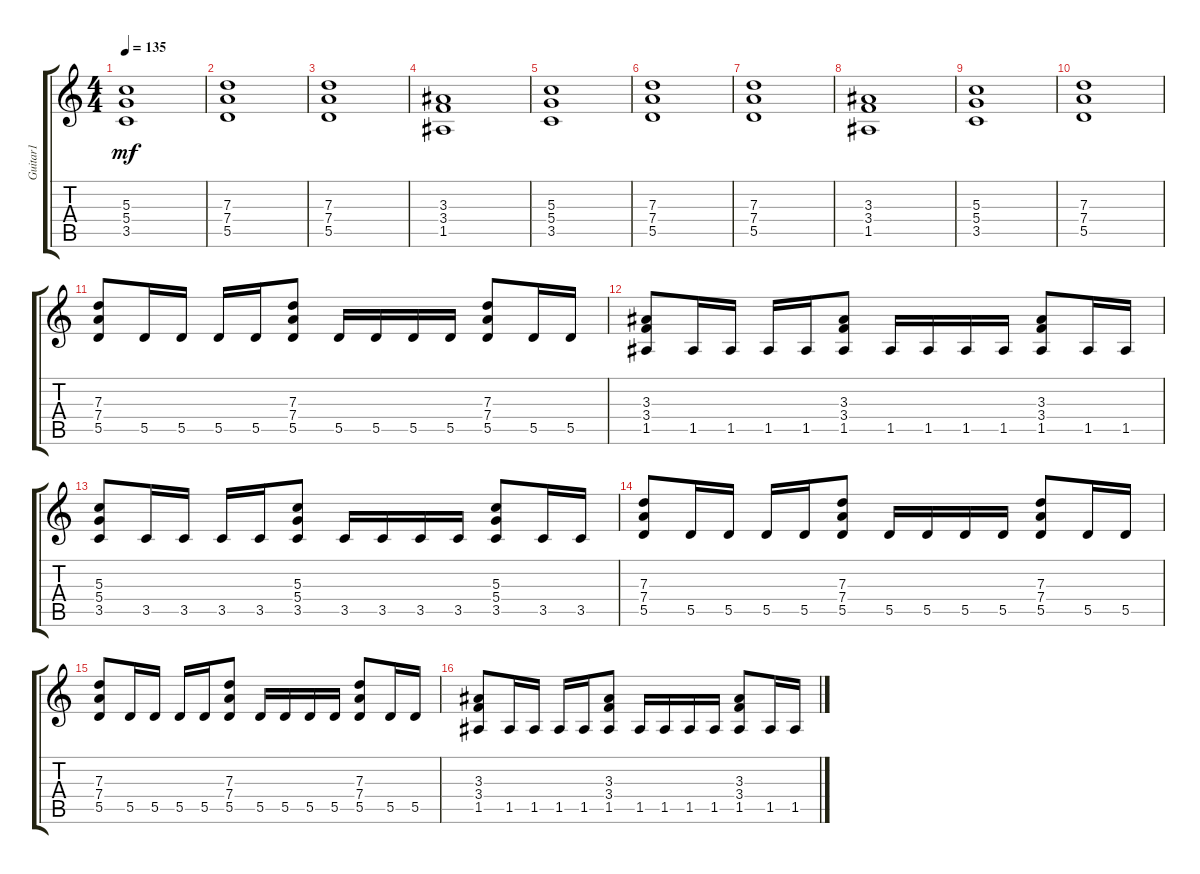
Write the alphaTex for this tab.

\track ("Guitar1" "Guitar1") {instrument acousticguitarsteel}
\staff {score tabs}
\tuning (E4 B3 G3 D3 A2 E2) {hide}
\ts (4 4)
\tempo 135
\clef g2
\ks c
(5.3 5.4 3.5).1{dy mf} |
(7.3 7.4 5.5).1 |
(7.3 7.4 5.5).1 |
(3.3 3.4 1.5).1 |
(5.3 5.4 3.5).1 |
(7.3 7.4 5.5).1 |
(7.3 7.4 5.5).1 |
(3.3 3.4 1.5).1 |
(5.3 5.4 3.5).1 |
(7.3 7.4 5.5).1 |
(7.3 7.4 5.5).8 5.5.16 5.5.16 5.5.16 5.5.16 (7.3 7.4 5.5).8 5.5.16 5.5.16 5.5.16 5.5.16 (7.3 7.4 5.5).8 5.5.16 5.5.16 |
(3.3 3.4 1.5).8 1.5.16 1.5.16 1.5.16 1.5.16 (3.3 3.4 1.5).8 1.5.16 1.5.16 1.5.16 1.5.16 (3.3 3.4 1.5).8 1.5.16 1.5.16 |
(5.3 5.4 3.5).8 3.5.16 3.5.16 3.5.16 3.5.16 (5.3 5.4 3.5).8 3.5.16 3.5.16 3.5.16 3.5.16 (5.3 5.4 3.5).8 3.5.16 3.5.16 |
(7.3 7.4 5.5).8 5.5.16 5.5.16 5.5.16 5.5.16 (7.3 7.4 5.5).8 5.5.16 5.5.16 5.5.16 5.5.16 (7.3 7.4 5.5).8 5.5.16 5.5.16 |
(7.3 7.4 5.5).8 5.5.16 5.5.16 5.5.16 5.5.16 (7.3 7.4 5.5).8 5.5.16 5.5.16 5.5.16 5.5.16 (7.3 7.4 5.5).8 5.5.16 5.5.16 |
(3.3 3.4 1.5).8 1.5.16 1.5.16 1.5.16 1.5.16 (3.3 3.4 1.5).8 1.5.16 1.5.16 1.5.16 1.5.16 (3.3 3.4 1.5).8 1.5.16 1.5.16
